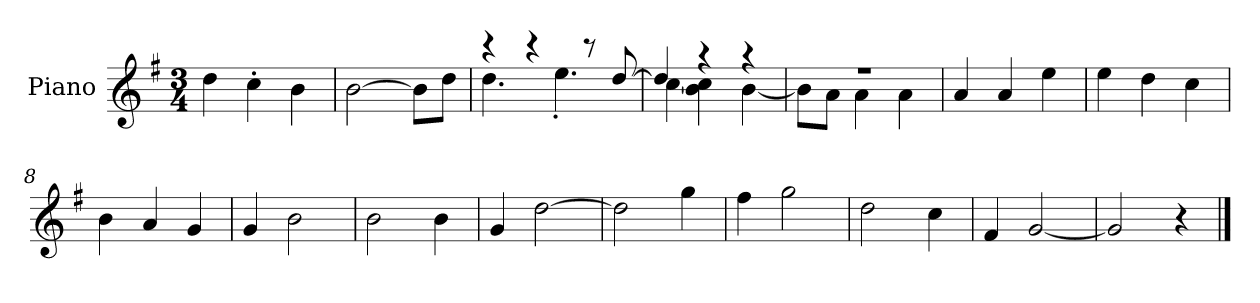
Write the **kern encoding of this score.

**kern
*part1
*staff1
*I"Piano
*I'P-no
*clefG2
*k[f#]
*M3/4
*MM178
=1
4dd\
4cc'\
4b\
=2
[2b\
8b\L]
8dd\J
=3
*^
4r	4.dd\
4r	.
.	4.ee'\
8r	.
[8dd/	.
=4	=4
4dd/]	[4cc\
4r	4b\ 4cc\]
4r	[4b\
=5	=5
2.r	8b\L]
.	8a\J
.	4a\
.	4a\
*v	*v
=6
4a/
4a/
4ee\
=7
4ee\
4dd\
4cc\
=8
4b\
4a/
4g/
=9
4g/
2b\
!!LO:LB:g=z
=10
2b\
4b\
=11
4g/
[2dd\
=12
2dd\]
4gg\
=13
4ff#\
2gg\
=14
2dd\
4cc\
=15
4f#/
[2g/
=16
2g/]
4r
==
*-
